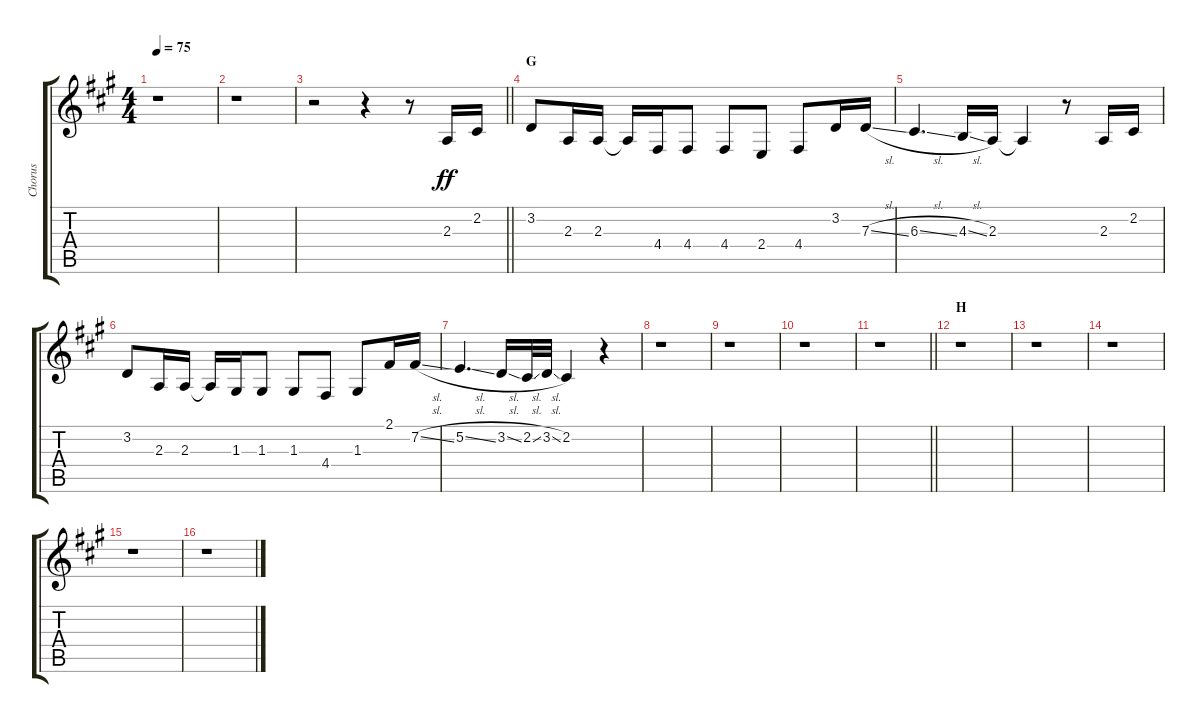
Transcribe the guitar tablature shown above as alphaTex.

\track ("Chorus" "Chorus") {instrument voiceoohs}
\staff {score tabs}
\tuning (E4 B3 G3 D3 A2 E2) {hide}
\ts (4 4)
\tempo 75
\clef g2
\ks a
r.1{dy ff} |
r.1 |
\barLineRight lightlight
r.2 r.4 r.8 2.3.16 2.2.16 |
\section ("" "G")
3.2.8 2.3.16 2.3.16 2.3{t}.16 4.4.16 4.4.8 4.4.8 2.4.8 4.4.8 3.2.16 7.3{sl}.16 |
6.3{sl}.4{d} 4.3{sl}.16 2.3.16 2.3{t}.4 r.8 2.3.16 2.2.16 |
3.2.8 2.3.16 2.3.16 2.3{t}.16 1.3.16 1.3.8 1.3.8 4.4.8 1.3.8 2.1.16 7.2{sl}.16 |
5.2{sl}.4{d} 3.2{sl}.16 2.2{sl}.32 3.2{sl}.32 2.2.4 r.4 |
r.1 |
r.1 |
r.1 |
\barLineRight lightlight
r.1 |
\section ("" "H")
r.1 |
r.1 |
r.1 |
r.1 |
r.1
